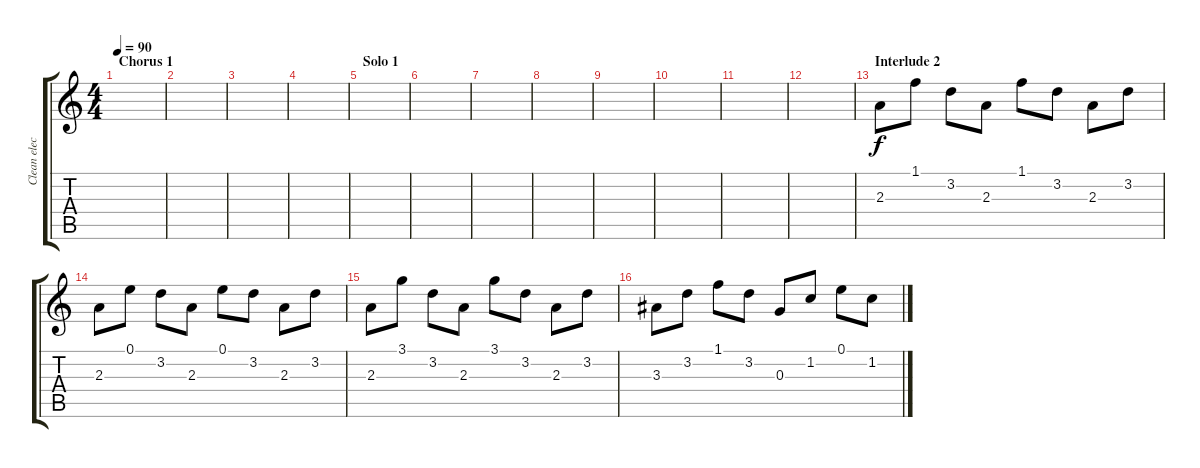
\track ("Clean electric guitar" "Clean elec") {instrument electricguitarclean}
\staff {score tabs}
\tuning (E4 B3 G3 D3 A2 E2) {hide}
\ts (4 4)
\section ("" "Chorus 1")
\tempo 90
\clef g2
\ks c
|
|
|
|
\section ("" "Solo 1")
|
|
|
|
|
|
|
|
\section ("" "Interlude 2")
2.3.8 1.1.8 3.2.8 2.3.8 1.1.8 3.2.8 2.3.8 3.2.8 |
2.3.8 0.1.8 3.2.8 2.3.8 0.1.8 3.2.8 2.3.8 3.2.8 |
2.3.8 3.1.8 3.2.8 2.3.8 3.1.8 3.2.8 2.3.8 3.2.8 |
3.3.8 3.2.8 1.1.8 3.2.8 0.3.8 1.2.8 0.1.8 1.2.8
